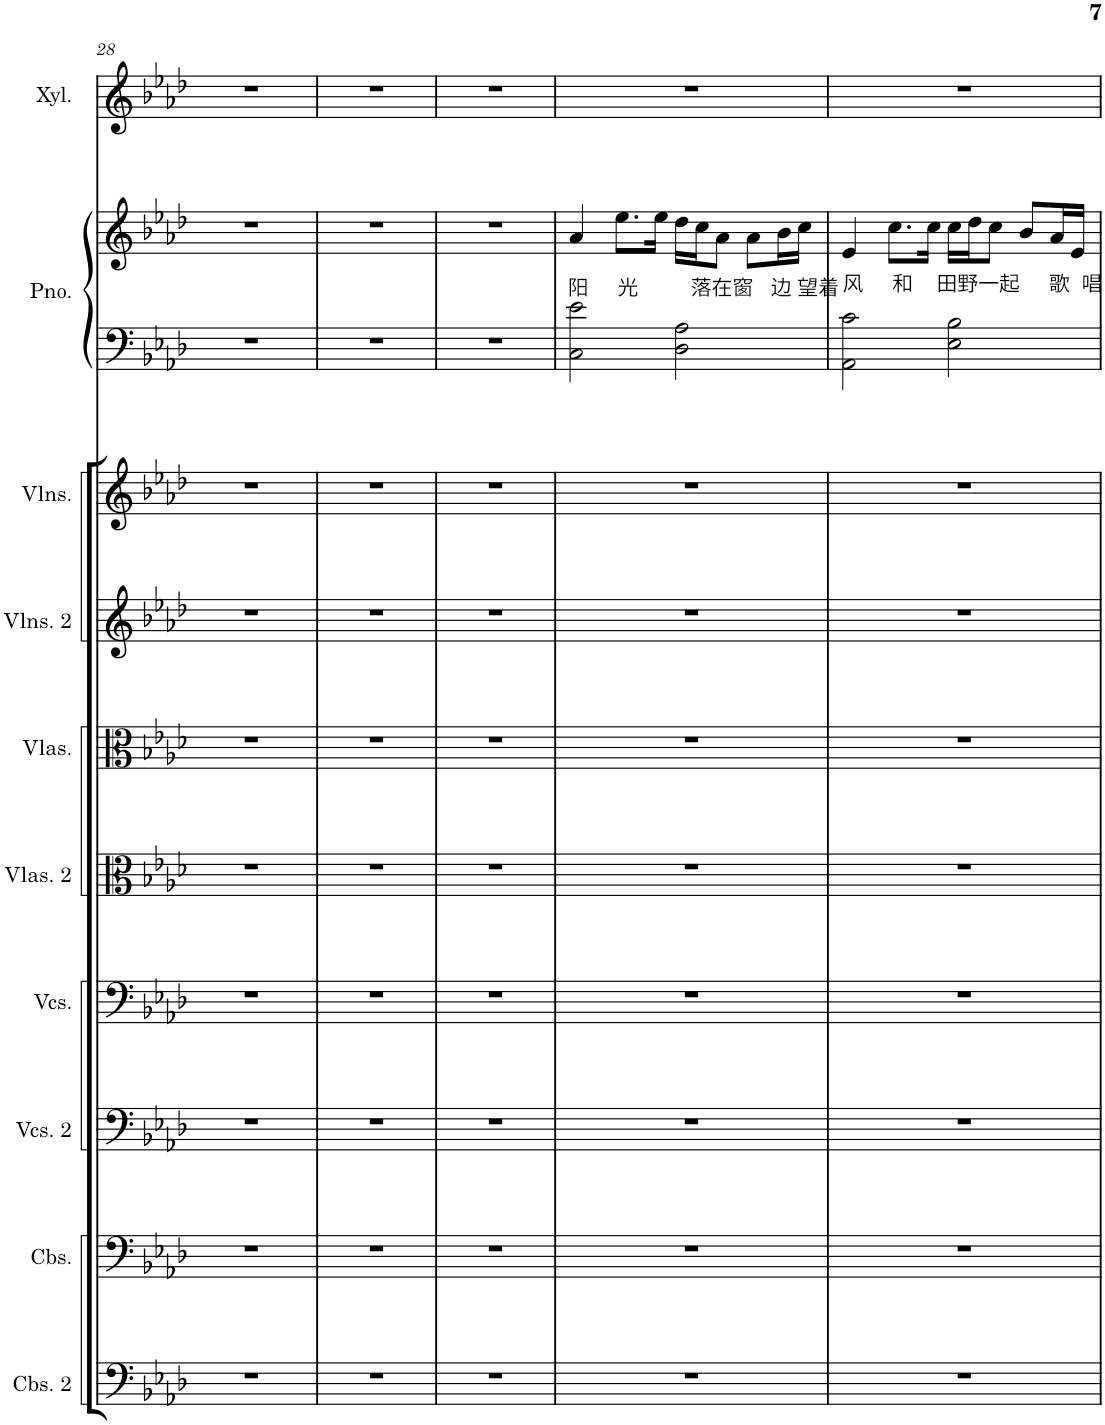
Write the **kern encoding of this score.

**kern	**kern	**kern	**kern	**kern	**kern	**kern	**kern	**kern	**kern	**kern
*part10	*part9	*part8	*part7	*part6	*part5	*part4	*part3	*part2	*part2	*part1
*staff11	*staff10	*staff9	*staff8	*staff7	*staff6	*staff5	*staff4	*staff3	*staff2	*staff1
*I"Contrabasses 2	*I"Contrabasses	*I"Violoncellos 2	*I"Violoncellos	*I"Violas 2	*I"Violas	*I"Violins 2	*I"Violins	*I"Piano	*	*I"Xylophone
*I'Cbs. 2	*I'Cbs.	*I'Vcs. 2	*I'Vcs.	*I'Vlas. 2	*I'Vlas.	*I'Vlns. 2	*I'Vlns.	*I'Pno.	*	*I'Xyl.
!!LO:PB:g=z
*clefF4	*clefF4	*clefF4	*clefF4	*clefC3	*clefC3	*clefG2	*clefG2	*clefF4	*clefG2	*clefG2
*Trd7c12	*Trd7c12	*	*	*	*	*	*	*	*	*Trd-7c-12
*k[b-e-a-d-]	*k[b-e-a-d-]	*k[b-e-a-d-]	*k[b-e-a-d-]	*k[b-e-a-d-]	*k[b-e-a-d-]	*k[b-e-a-d-]	*k[b-e-a-d-]	*k[b-e-a-d-]	*k[b-e-a-d-]	*k[b-e-a-d-]
*M4/4	*M4/4	*M4/4	*M4/4	*M4/4	*M4/4	*M4/4	*M4/4	*M4/4	*M4/4	*M4/4
=28	=28	=28	=28	=28	=28	=28	=28	=28	=28	=28
1r	1r	1r	1r	1r	1r	1r	1r	1r	1r	1r
=29	=29	=29	=29	=29	=29	=29	=29	=29	=29	=29
1r	1r	1r	1r	1r	1r	1r	1r	1r	1r	1r
=30	=30	=30	=30	=30	=30	=30	=30	=30	=30	=30
1r	1r	1r	1r	1r	1r	1r	1r	1r	1r	1r
=31	=31	=31	=31	=31	=31	=31	=31	=31	=31	=31
!	!	!	!	!	!	!	!	!	!LO:TX:b:t=阳     光         落在窗   边 望着	!
1r	1r	1r	1r	1r	1r	1r	1r	2C\ 2e-\	4a-/	1r
.	.	.	.	.	.	.	.	.	8.ee-\L	.
.	.	.	.	.	.	.	.	.	16ee-\Jk	.
.	.	.	.	.	.	.	.	2D-\ 2A-\	16dd-\LL	.
.	.	.	.	.	.	.	.	.	16cc\J	.
.	.	.	.	.	.	.	.	.	8a-\J	.
.	.	.	.	.	.	.	.	.	8a-\L	.
.	.	.	.	.	.	.	.	.	16b-\L	.
.	.	.	.	.	.	.	.	.	16cc\JJ	.
=32	=32	=32	=32	=32	=32	=32	=32	=32	=32	=32
!	!	!	!	!	!	!	!	!LO:TX:a:t=风     和    田野一起     歌  唱	!	!
1r	1r	1r	1r	1r	1r	1r	1r	2AA-\ 2c\	4e-/	1r
.	.	.	.	.	.	.	.	.	8.cc\L	.
.	.	.	.	.	.	.	.	.	16cc\Jk	.
.	.	.	.	.	.	.	.	2E-\ 2B-\	16cc\LL	.
.	.	.	.	.	.	.	.	.	16dd-\J	.
.	.	.	.	.	.	.	.	.	8cc\J	.
.	.	.	.	.	.	.	.	.	8b-/L	.
.	.	.	.	.	.	.	.	.	16a-/L	.
.	.	.	.	.	.	.	.	.	16e-/JJ	.
=	=	=	=	=	=	=	=	=	=	=
*-	*-	*-	*-	*-	*-	*-	*-	*-	*-	*-
